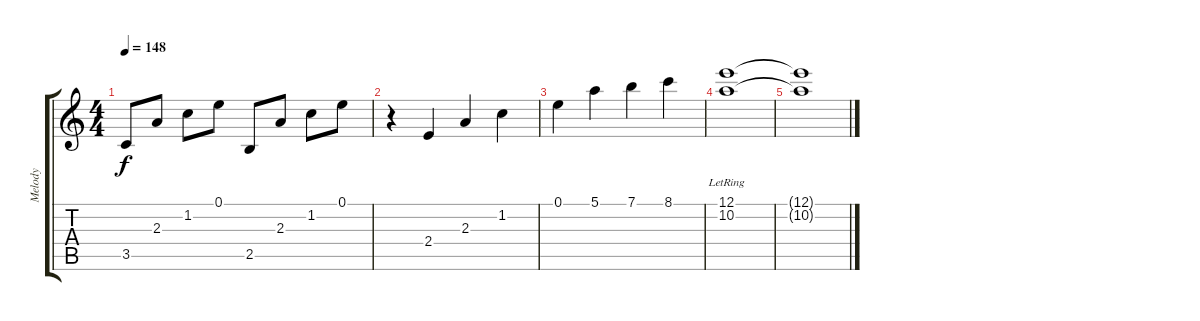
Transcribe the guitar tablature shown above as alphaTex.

\track ("Melody" "Melody") {instrument acousticguitarnylon}
\staff {score tabs}
\tuning (E4 B3 G3 D3 A2 E2) {hide}
\ts (4 4)
\tempo 148
\clef g2
\ks c
3.5.8{dy f} 2.3.8 1.2.8 0.1.8 2.5.8 2.3.8 1.2.8 0.1.8 |
r.4 2.4.4 2.3.4 1.2.4 |
0.1.4 5.1.4 7.1.4 8.1.4 |
(12.1{lr} 10.2{lr}).1 |
(12.1{t} 10.2{t}).1
